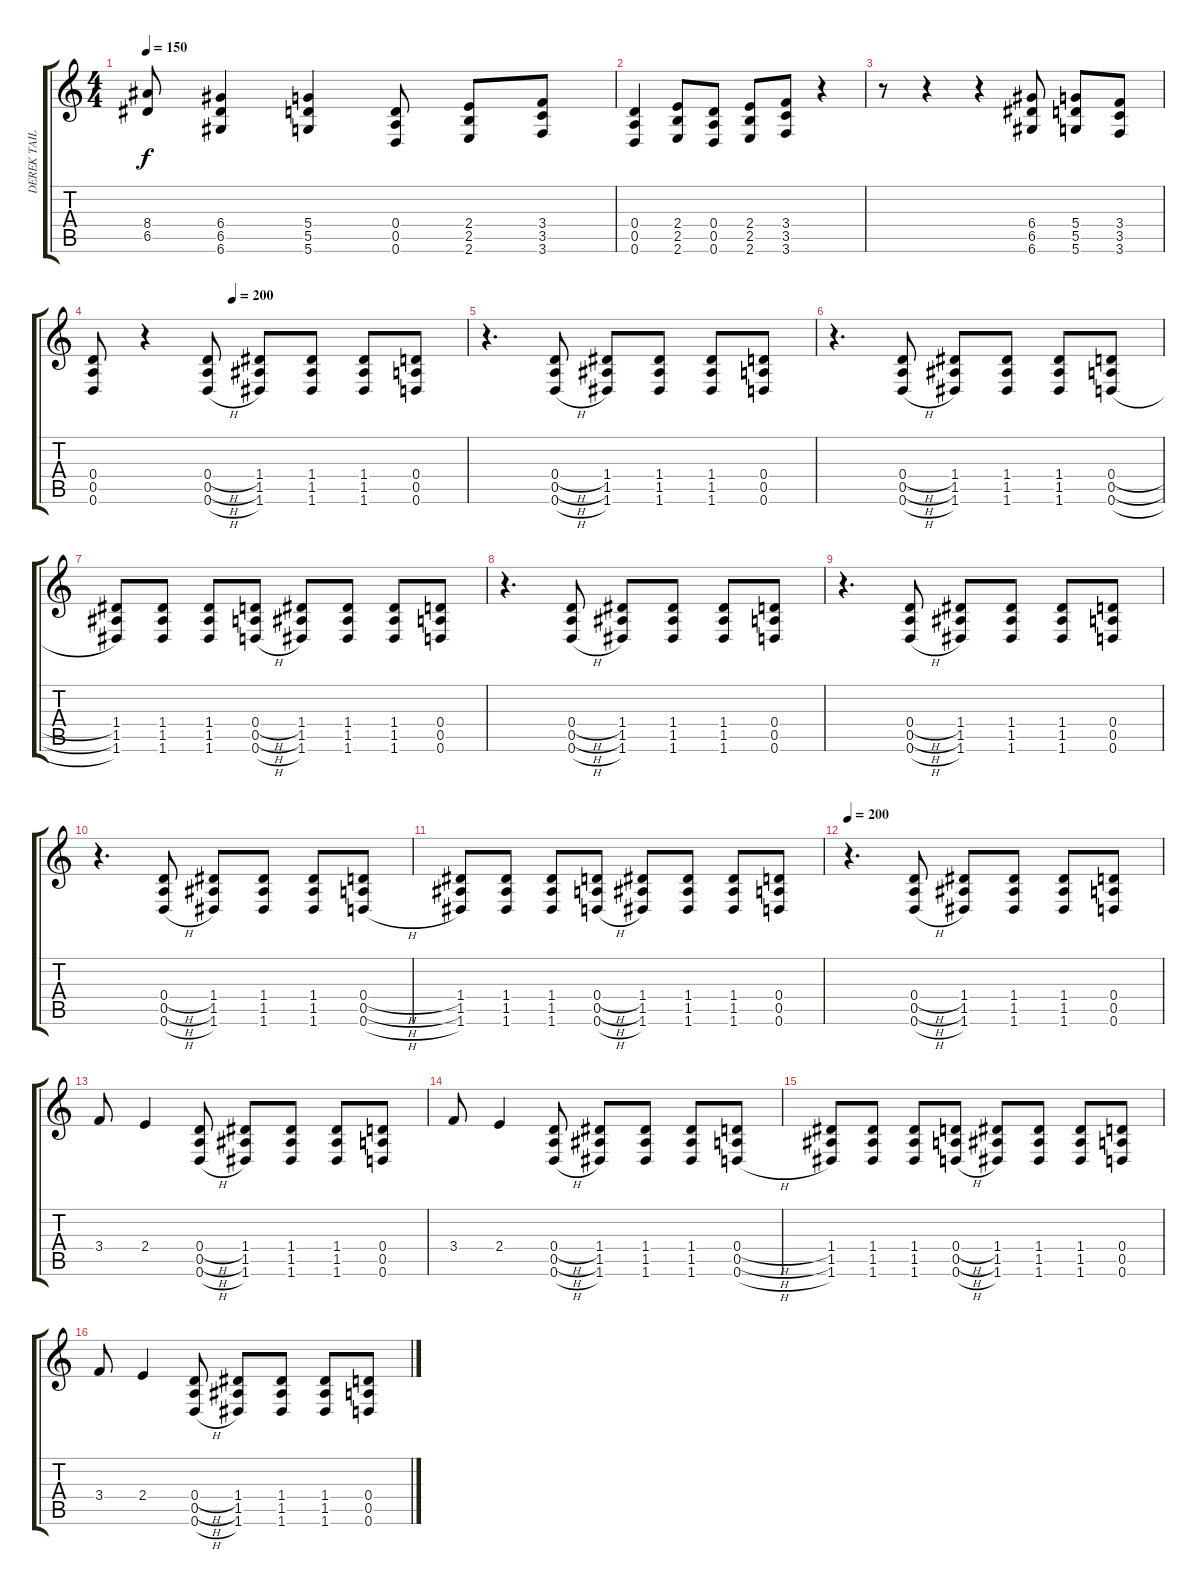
\track ("DEREK TAILER - rhythm guitar" "DEREK TAIL") {instrument distortionguitar}
\staff {score tabs}
\tuning (E4 B3 G3 D3 A2 D2) {hide}
\ts (4 4)
\tempo 150
\clef g2
\ks c
(8.4{t} 6.5{t}).8{dy f} (6.4 6.5 6.6).4 (5.4 5.5 5.6).4 (0.4 0.5 0.6).8 (2.4 2.5 2.6).8 (3.4 3.5 3.6).8 |
(0.4 0.5 0.6).4 (2.4 2.5 2.6).8 (0.4 0.5 0.6).8 (2.4 2.5 2.6).8 (3.4 3.5 3.6).8 r.4 |
r.8 r.4 r.4 (6.4 6.5 6.6).8 (5.4 5.5 5.6).8 (3.4 3.5 3.6).8 |
\tempo (200 0.375)
(0.4 0.5 0.6).8 r.4 (0.4{h} 0.5{h} 0.6{h}).8 (1.4 1.5 1.6).8 (1.4 1.5 1.6).8 (1.4 1.5 1.6).8 (0.4 0.5 0.6).8 |
r.4{d} (0.4{h} 0.5{h} 0.6{h}).8 (1.4 1.5 1.6).8 (1.4 1.5 1.6).8 (1.4 1.5 1.6).8 (0.4 0.5 0.6).8 |
r.4{d} (0.4{h} 0.5{h} 0.6{h}).8 (1.4 1.5 1.6).8 (1.4 1.5 1.6).8 (1.4 1.5 1.6).8 (0.4{h} 0.5{h} 0.6{h}).8 |
(1.4 1.5 1.6).8 (1.4 1.5 1.6).8 (1.4 1.5 1.6).8 (0.4{h} 0.5{h} 0.6{h}).8 (1.4 1.5 1.6).8 (1.4 1.5 1.6).8 (1.4 1.5 1.6).8 (0.4 0.5 0.6).8 |
r.4{d} (0.4{h} 0.5{h} 0.6{h}).8 (1.4 1.5 1.6).8 (1.4 1.5 1.6).8 (1.4 1.5 1.6).8 (0.4 0.5 0.6).8 |
r.4{d} (0.4{h} 0.5{h} 0.6{h}).8 (1.4 1.5 1.6).8 (1.4 1.5 1.6).8 (1.4 1.5 1.6).8 (0.4 0.5 0.6).8 |
r.4{d} (0.4{h} 0.5{h} 0.6{h}).8 (1.4 1.5 1.6).8 (1.4 1.5 1.6).8 (1.4 1.5 1.6).8 (0.4{h} 0.5{h} 0.6{h}).8 |
(1.4 1.5 1.6).8 (1.4 1.5 1.6).8 (1.4 1.5 1.6).8 (0.4{h} 0.5{h} 0.6{h}).8 (1.4 1.5 1.6).8 (1.4 1.5 1.6).8 (1.4 1.5 1.6).8 (0.4 0.5 0.6).8 |
\tempo 200
r.4{d} (0.4{h} 0.5{h} 0.6{h}).8 (1.4 1.5 1.6).8 (1.4 1.5 1.6).8 (1.4 1.5 1.6).8 (0.4 0.5 0.6).8 |
3.4.8 2.4.4 (0.4{h} 0.5{h} 0.6{h}).8 (1.4 1.5 1.6).8 (1.4 1.5 1.6).8 (1.4 1.5 1.6).8 (0.4 0.5 0.6).8 |
3.4.8 2.4.4 (0.4{h} 0.5{h} 0.6{h}).8 (1.4 1.5 1.6).8 (1.4 1.5 1.6).8 (1.4 1.5 1.6).8 (0.4{h} 0.5{h} 0.6{h}).8 |
(1.4 1.5 1.6).8 (1.4 1.5 1.6).8 (1.4 1.5 1.6).8 (0.4{h} 0.5{h} 0.6{h}).8 (1.4 1.5 1.6).8 (1.4 1.5 1.6).8 (1.4 1.5 1.6).8 (0.4 0.5 0.6).8 |
3.4.8 2.4.4 (0.4{h} 0.5{h} 0.6{h}).8 (1.4 1.5 1.6).8 (1.4 1.5 1.6).8 (1.4 1.5 1.6).8 (0.4 0.5 0.6).8
